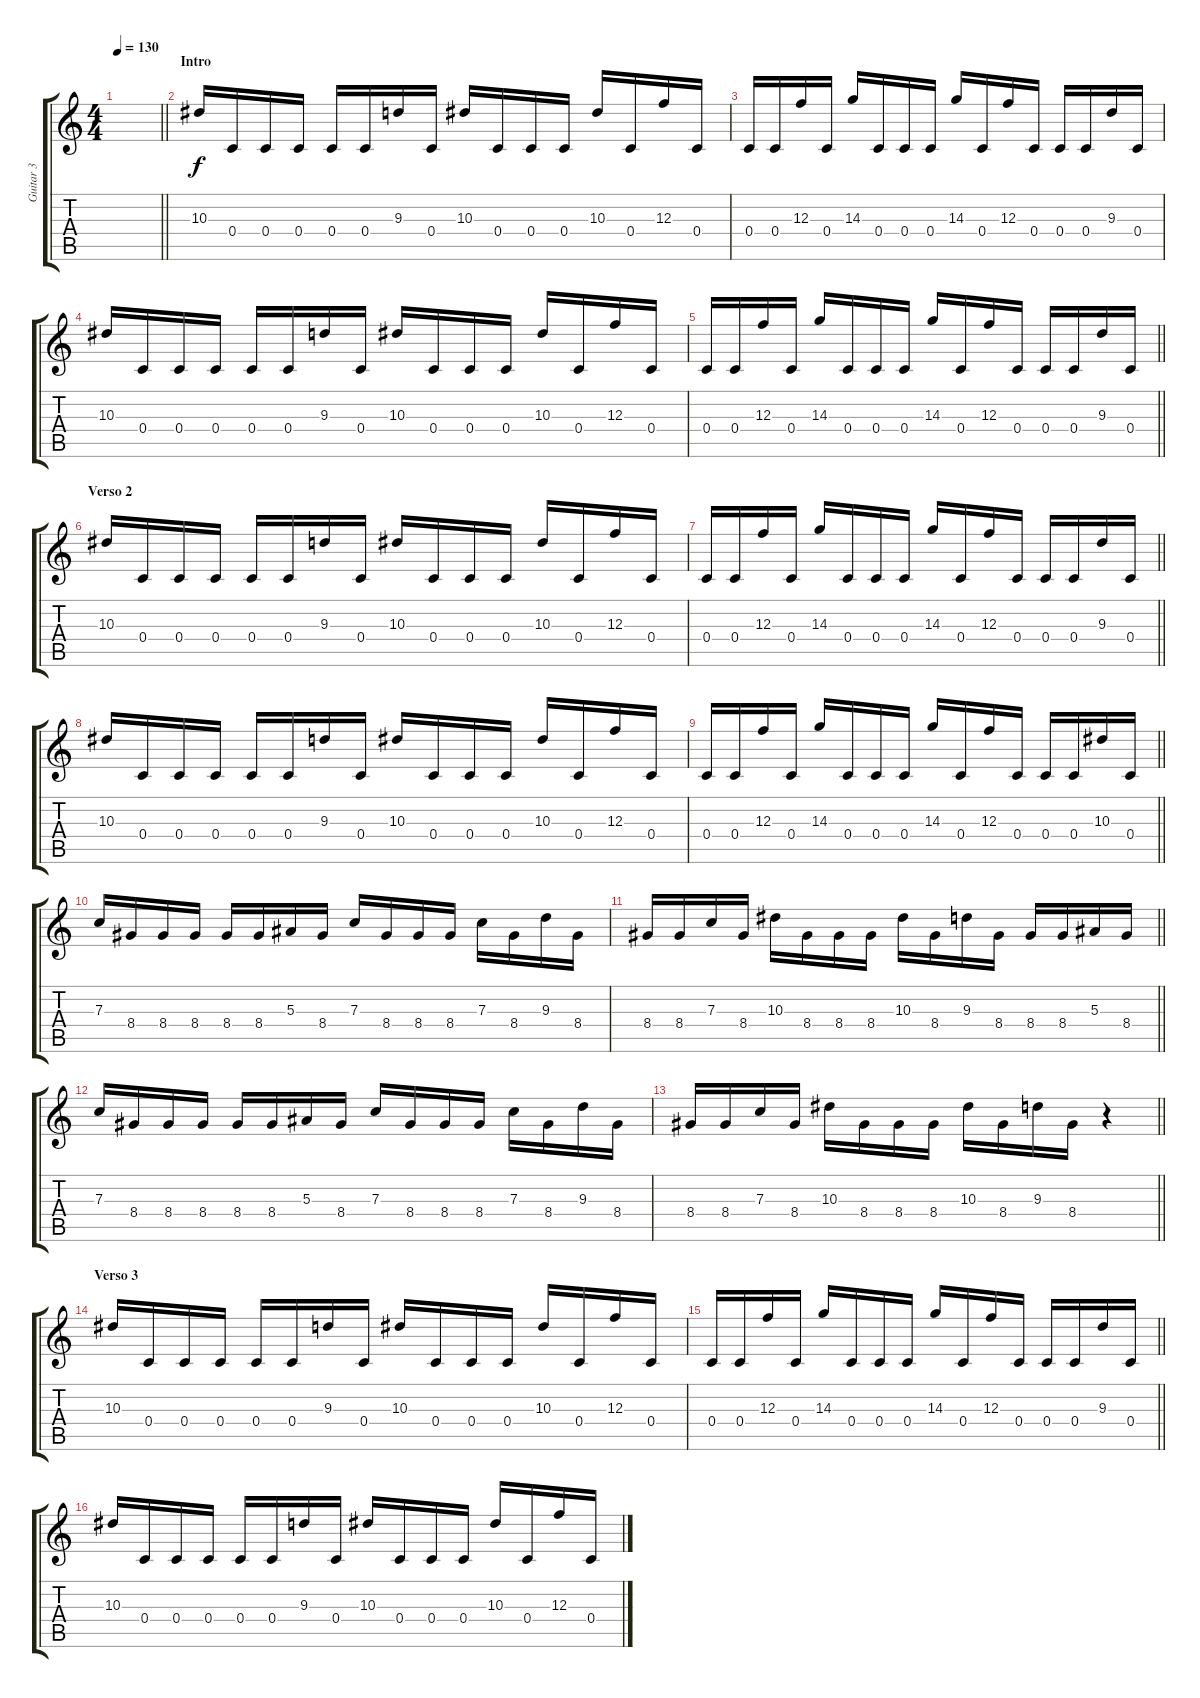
\track ("Guitar 3" "Guitar 3") {instrument overdrivenguitar}
\staff {score tabs}
\tuning (D4 A3 F3 C3 G2 C2) {hide}
\ts (4 4)
\tempo 130
\clef g2
\barLineRight lightlight
\ks c
|
\section ("" "Intro")
10.3.16{dy f} 0.4.16 0.4.16 0.4.16 0.4.16 0.4.16 9.3.16 0.4.16 10.3.16 0.4.16 0.4.16 0.4.16 10.3.16 0.4.16 12.3.16 0.4.16 |
0.4.16 0.4.16 12.3.16 0.4.16 14.3.16 0.4.16 0.4.16 0.4.16 14.3.16 0.4.16 12.3.16 0.4.16 0.4.16 0.4.16 9.3.16 0.4.16 |
10.3.16 0.4.16 0.4.16 0.4.16 0.4.16 0.4.16 9.3.16 0.4.16 10.3.16 0.4.16 0.4.16 0.4.16 10.3.16 0.4.16 12.3.16 0.4.16 |
\barLineRight lightlight
0.4.16 0.4.16 12.3.16 0.4.16 14.3.16 0.4.16 0.4.16 0.4.16 14.3.16 0.4.16 12.3.16 0.4.16 0.4.16 0.4.16 9.3.16 0.4.16 |
\section ("" "Verso 2")
10.3.16 0.4.16 0.4.16 0.4.16 0.4.16 0.4.16 9.3.16 0.4.16 10.3.16 0.4.16 0.4.16 0.4.16 10.3.16 0.4.16 12.3.16 0.4.16 |
\barLineRight lightlight
0.4.16 0.4.16 12.3.16 0.4.16 14.3.16 0.4.16 0.4.16 0.4.16 14.3.16 0.4.16 12.3.16 0.4.16 0.4.16 0.4.16 9.3.16 0.4.16 |
10.3.16 0.4.16 0.4.16 0.4.16 0.4.16 0.4.16 9.3.16 0.4.16 10.3.16 0.4.16 0.4.16 0.4.16 10.3.16 0.4.16 12.3.16 0.4.16 |
\barLineRight lightlight
0.4.16 0.4.16 12.3.16 0.4.16 14.3.16 0.4.16 0.4.16 0.4.16 14.3.16 0.4.16 12.3.16 0.4.16 0.4.16 0.4.16 10.3.16 0.4.16 |
7.3.16 8.4.16 8.4.16 8.4.16 8.4.16 8.4.16 5.3.16 8.4.16 7.3.16 8.4.16 8.4.16 8.4.16 7.3.16 8.4.16 9.3.16 8.4.16 |
\barLineRight lightlight
8.4.16 8.4.16 7.3.16 8.4.16 10.3.16 8.4.16 8.4.16 8.4.16 10.3.16 8.4.16 9.3.16 8.4.16 8.4.16 8.4.16 5.3.16 8.4.16 |
7.3.16 8.4.16 8.4.16 8.4.16 8.4.16 8.4.16 5.3.16 8.4.16 7.3.16 8.4.16 8.4.16 8.4.16 7.3.16 8.4.16 9.3.16 8.4.16 |
\barLineRight lightlight
8.4.16 8.4.16 7.3.16 8.4.16 10.3.16 8.4.16 8.4.16 8.4.16 10.3.16 8.4.16 9.3.16 8.4.16 r.4 |
\section ("" "Verso 3")
10.3.16 0.4.16 0.4.16 0.4.16 0.4.16 0.4.16 9.3.16 0.4.16 10.3.16 0.4.16 0.4.16 0.4.16 10.3.16 0.4.16 12.3.16 0.4.16 |
\barLineRight lightlight
0.4.16 0.4.16 12.3.16 0.4.16 14.3.16 0.4.16 0.4.16 0.4.16 14.3.16 0.4.16 12.3.16 0.4.16 0.4.16 0.4.16 9.3.16 0.4.16 |
10.3.16 0.4.16 0.4.16 0.4.16 0.4.16 0.4.16 9.3.16 0.4.16 10.3.16 0.4.16 0.4.16 0.4.16 10.3.16 0.4.16 12.3.16 0.4.16
